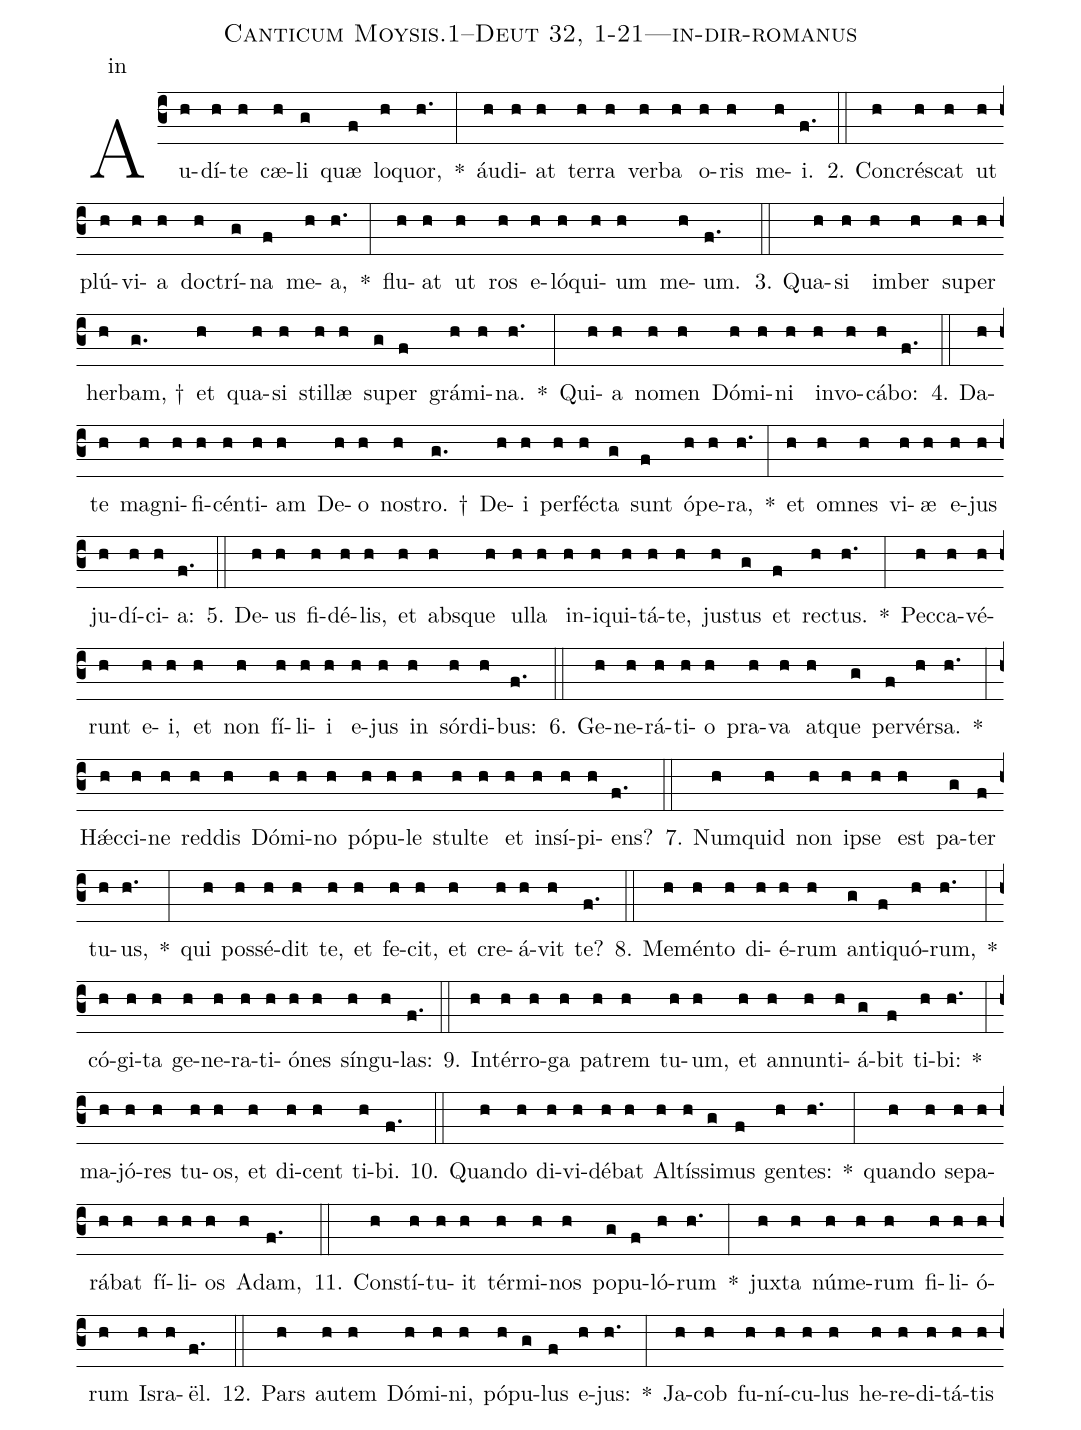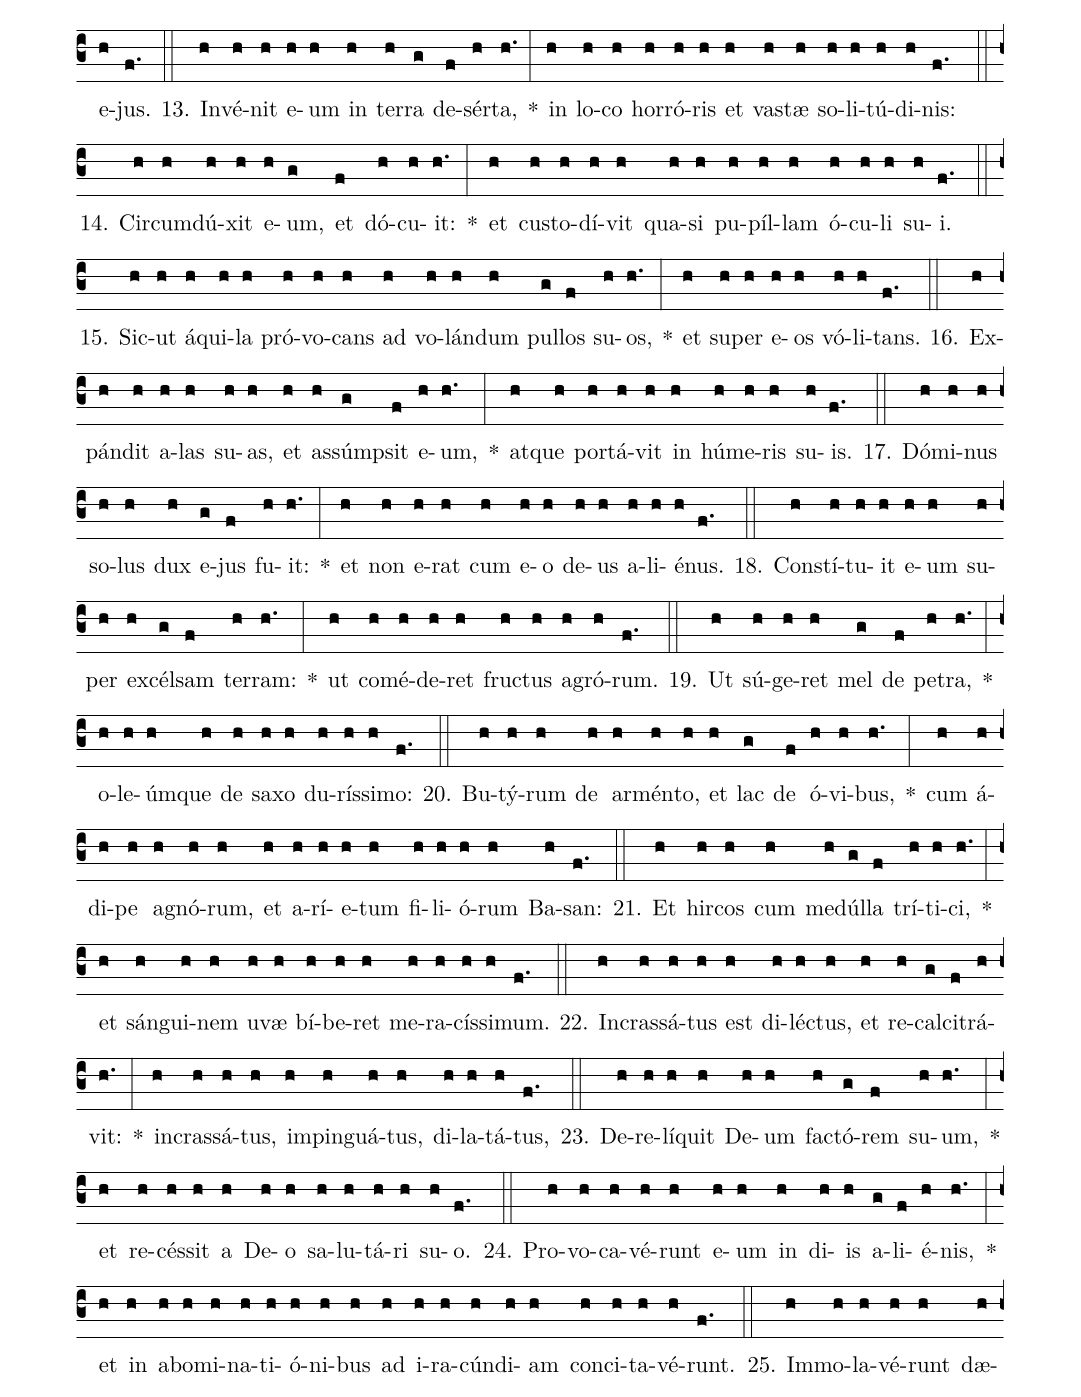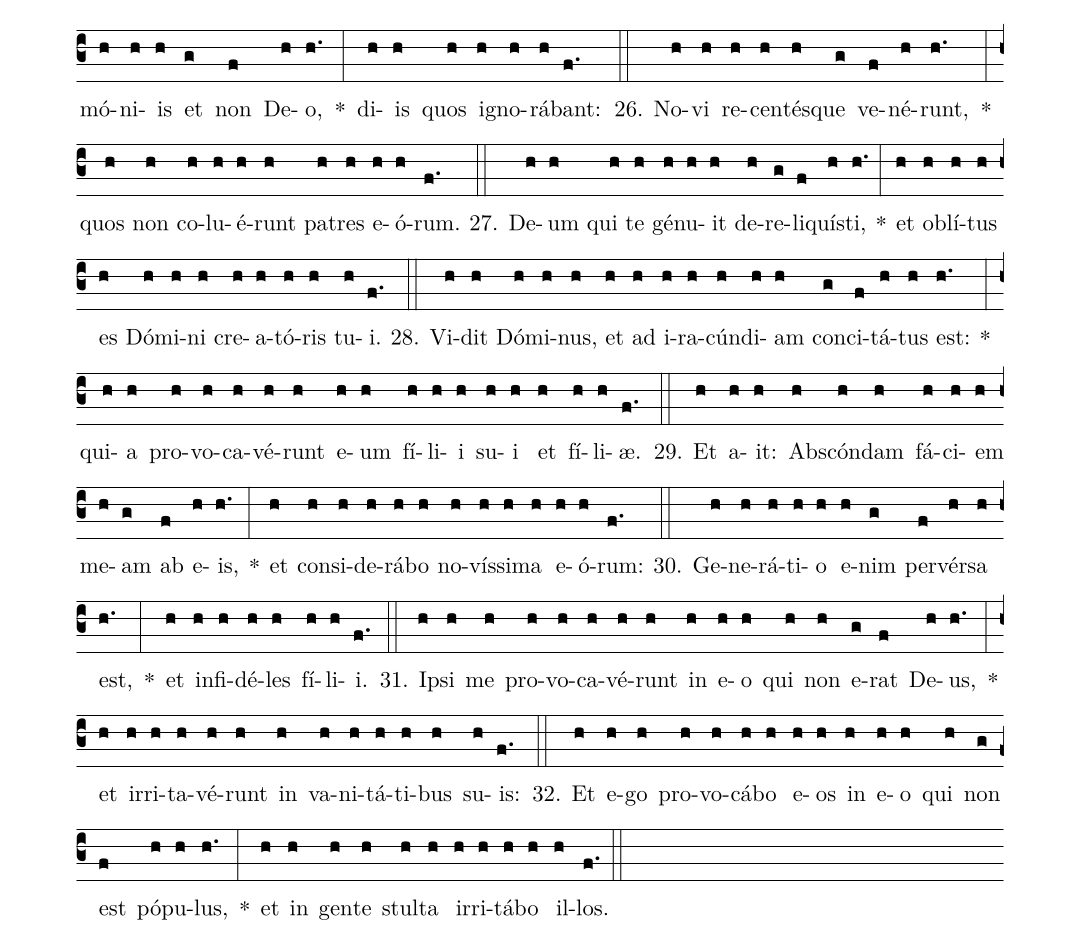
name: Canticum Moysis.1--Deut 32, 1-21---in-dir-romanus;
annotation: in;
%%
(c3)Au(h)dí(h)te(h) cæ(h)li(g) quæ(f) lo(h)quor,(h.) *(:) áu(h)di(h)at(h) ter(h)ra(h) ver(h)ba(h) o(h)ris(h) me(h)i.(f.) (::)
2. Con(h)crés(h)cat(h) ut(h) plú(h)vi(h)a(h) doc(h)trí(g)na(f) me(h)a,(h.) *(:) flu(h)at(h) ut(h) ros(h) e(h)ló(h)qui(h)um(h) me(h)um.(f.) (::)
3. Qua(h)si(h) im(h)ber(h) su(h)per(h) her(h)bam, †(g.) et(h) qua(h)si(h) stil(h)læ(h) su(g)per(f) grá(h)mi(h)na.(h.) *(:) Qui(h)a(h) no(h)men(h) Dó(h)mi(h)ni(h) in(h)vo(h)cá(h)bo:(f.) (::)
4. Da(h)te(h) ma(h)gni(h)fi(h)cén(h)ti(h)am(h) De(h)o(h) nos(h)tro. †(g.) De(h)i(h) per(h)féc(h)ta(g) sunt(f) ó(h)pe(h)ra,(h.) *(:) et(h) om(h)nes(h) vi(h)æ(h) e(h)jus(h) ju(h)dí(h)ci(h)a:(f.) (::)
5. De(h)us(h) fi(h)dé(h)lis,(h) et(h) abs(h)que(h) ul(h)la(h) in(h)i(h)qui(h)tá(h)te,(h) jus(h)tus(g) et(f) rec(h)tus.(h.) *(:) Pec(h)ca(h)vé(h)runt(h) e(h)i,(h) et(h) non(h) fí(h)li(h)i(h) e(h)jus(h) in(h) sór(h)di(h)bus:(f.) (::)
6. Ge(h)ne(h)rá(h)ti(h)o(h) pra(h)va(h) at(h)que(g) per(f)vér(h)sa.(h.) *(:) Hǽc(h)ci(h)ne(h) red(h)dis(h) Dó(h)mi(h)no(h) pó(h)pu(h)le(h) stul(h)te(h) et(h) in(h)sí(h)pi(h)ens?(f.) (::)
7. Num(h)quid(h) non(h) ip(h)se(h) est(h) pa(g)ter(f) tu(h)us,(h.) *(:) qui(h) pos(h)sé(h)dit(h) te,(h) et(h) fe(h)cit,(h) et(h) cre(h)á(h)vit(h) te?(f.) (::)
8. Me(h)mén(h)to(h) di(h)é(h)rum(h) an(g)ti(f)quó(h)rum,(h.) *(:) có(h)gi(h)ta(h) ge(h)ne(h)ra(h)ti(h)ó(h)nes(h) sín(h)gu(h)las:(f.) (::)
9. In(h)tér(h)ro(h)ga(h) pa(h)trem(h) tu(h)um,(h) et(h) an(h)nun(h)ti(h)á(g)bit(f) ti(h)bi:(h.) *(:) ma(h)jó(h)res(h) tu(h)os,(h) et(h) di(h)cent(h) ti(h)bi.(f.) (::)
10. Quan(h)do(h) di(h)vi(h)dé(h)bat(h) Al(h)tís(h)si(g)mus(f) gen(h)tes:(h.) *(:) quan(h)do(h) se(h)pa(h)rá(h)bat(h) fí(h)li(h)os(h) A(h)dam,(f.) (::)
11. Con(h)stí(h)tu(h)it(h) tér(h)mi(h)nos(h) po(g)pu(f)ló(h)rum(h.) *(:) jux(h)ta(h) nú(h)me(h)rum(h) fi(h)li(h)ó(h)rum(h) Is(h)ra(h)ël.(f.) (::)
12. Pars(h) au(h)tem(h) Dó(h)mi(h)ni,(h) pó(h)pu(g)lus(f) e(h)jus:(h.) *(:) Ja(h)cob(h) fu(h)ní(h)cu(h)lus(h) he(h)re(h)di(h)tá(h)tis(h) e(h)jus.(f.) (::)
13. In(h)vé(h)nit(h) e(h)um(h) in(h) ter(h)ra(g) de(f)sér(h)ta,(h.) *(:) in(h) lo(h)co(h) hor(h)ró(h)ris(h) et(h) vas(h)tæ(h) so(h)li(h)tú(h)di(h)nis:(f.) (::)
14. Cir(h)cum(h)dú(h)xit(h) e(h)um,(g) et(f) dó(h)cu(h)it:(h.) *(:) et(h) cus(h)to(h)dí(h)vit(h) qua(h)si(h) pu(h)píl(h)lam(h) ó(h)cu(h)li(h) su(h)i.(f.) (::)
15. Sic(h)ut(h) á(h)qui(h)la(h) pró(h)vo(h)cans(h) ad(h) vo(h)lán(h)dum(h) pul(g)los(f) su(h)os,(h.) *(:) et(h) su(h)per(h) e(h)os(h) vó(h)li(h)tans.(f.) (::)
16. Ex(h)pán(h)dit(h) a(h)las(h) su(h)as,(h) et(h) as(h)súmp(g)sit(f) e(h)um,(h.) *(:) at(h)que(h) por(h)tá(h)vit(h) in(h) hú(h)me(h)ris(h) su(h)is.(f.) (::)
17. Dó(h)mi(h)nus(h) so(h)lus(h) dux(h) e(g)jus(f) fu(h)it:(h.) *(:) et(h) non(h) e(h)rat(h) cum(h) e(h)o(h) de(h)us(h) a(h)li(h)é(h)nus.(f.) (::)
18. Con(h)stí(h)tu(h)it(h) e(h)um(h) su(h)per(h) ex(h)cél(g)sam(f) ter(h)ram:(h.) *(:) ut(h) com(h)é(h)de(h)ret(h) fruc(h)tus(h) a(h)gró(h)rum.(f.) (::)
19. Ut(h) sú(h)ge(h)ret(h) mel(g) de(f) pe(h)tra,(h.) *(:) o(h)le(h)úm(h)que(h) de(h) sa(h)xo(h) du(h)rís(h)si(h)mo:(f.) (::)
20. Bu(h)tý(h)rum(h) de(h) ar(h)mén(h)to,(h) et(h) lac(g) de(f) ó(h)vi(h)bus,(h.) *(:) cum(h) á(h)di(h)pe(h) a(h)gnó(h)rum,(h) et(h) a(h)rí(h)e(h)tum(h) fi(h)li(h)ó(h)rum(h) Ba(h)san:(f.) (::)
21. Et(h) hir(h)cos(h) cum(h) me(h)dúl(g)la(f) trí(h)ti(h)ci,(h.) *(:) et(h) sán(h)gui(h)nem(h) u(h)væ(h) bí(h)be(h)ret(h) me(h)ra(h)cís(h)si(h)mum.(f.) (::)
22. In(h)cras(h)sá(h)tus(h) est(h) di(h)léc(h)tus,(h) et(h) re(h)cal(g)ci(f)trá(h)vit:(h.) *(:) in(h)cras(h)sá(h)tus,(h) im(h)pin(h)guá(h)tus,(h) di(h)la(h)tá(h)tus,(f.) (::)
23. De(h)re(h)lí(h)quit(h) De(h)um(h) fac(h)tó(g)rem(f) su(h)um,(h.) *(:) et(h) re(h)cés(h)sit(h) a(h) De(h)o(h) sa(h)lu(h)tá(h)ri(h) su(h)o.(f.) (::)
24. Pro(h)vo(h)ca(h)vé(h)runt(h) e(h)um(h) in(h) di(h)is(h) a(g)li(f)é(h)nis,(h.) *(:) et(h) in(h) ab(h)o(h)mi(h)na(h)ti(h)ó(h)ni(h)bus(h) ad(h) i(h)ra(h)cún(h)di(h)am(h) con(h)ci(h)ta(h)vé(h)runt.(f.) (::)
25. Im(h)mo(h)la(h)vé(h)runt(h) dæ(h)mó(h)ni(h)is(h) et(g) non(f) De(h)o,(h.) *(:) di(h)is(h) quos(h) i(h)gno(h)rá(h)bant:(f.) (::)
26. No(h)vi(h) re(h)cen(h)tés(h)que(g) ve(f)né(h)runt,(h.) *(:) quos(h) non(h) co(h)lu(h)é(h)runt(h) pa(h)tres(h) e(h)ó(h)rum.(f.) (::)
27. De(h)um(h) qui(h) te(h) gé(h)nu(h)it(h) de(h)re(g)li(f)quís(h)ti,(h.) *(:) et(h) ob(h)lí(h)tus(h) es(h) Dó(h)mi(h)ni(h) cre(h)a(h)tó(h)ris(h) tu(h)i.(f.) (::)
28. Vi(h)dit(h) Dó(h)mi(h)nus,(h) et(h) ad(h) i(h)ra(h)cún(h)di(h)am(h) con(g)ci(f)tá(h)tus(h) est:(h.) *(:) qui(h)a(h) pro(h)vo(h)ca(h)vé(h)runt(h) e(h)um(h) fí(h)li(h)i(h) su(h)i(h) et(h) fí(h)li(h)æ.(f.) (::)
29. Et(h) a(h)it:(h) Abs(h)cón(h)dam(h) fá(h)ci(h)em(h) me(h)am(g) ab(f) e(h)is,(h.) *(:) et(h) con(h)si(h)de(h)rá(h)bo(h) no(h)vís(h)si(h)ma(h) e(h)ó(h)rum:(f.) (::)
30. Ge(h)ne(h)rá(h)ti(h)o(h) e(h)nim(g) per(f)vér(h)sa(h) est,(h.) *(:) et(h) in(h)fi(h)dé(h)les(h) fí(h)li(h)i.(f.) (::)
31. Ip(h)si(h) me(h) pro(h)vo(h)ca(h)vé(h)runt(h) in(h) e(h)o(h) qui(h) non(h) e(g)rat(f) De(h)us,(h.) *(:) et(h) ir(h)ri(h)ta(h)vé(h)runt(h) in(h) va(h)ni(h)tá(h)ti(h)bus(h) su(h)is:(f.) (::)
32. Et(h) e(h)go(h) pro(h)vo(h)cá(h)bo(h) e(h)os(h) in(h) e(h)o(h) qui(h) non(g) est(f) pó(h)pu(h)lus,(h.) *(:) et(h) in(h) gen(h)te(h) stul(h)ta(h) ir(h)ri(h)tá(h)bo(h) il(h)los.(f.) (::)
